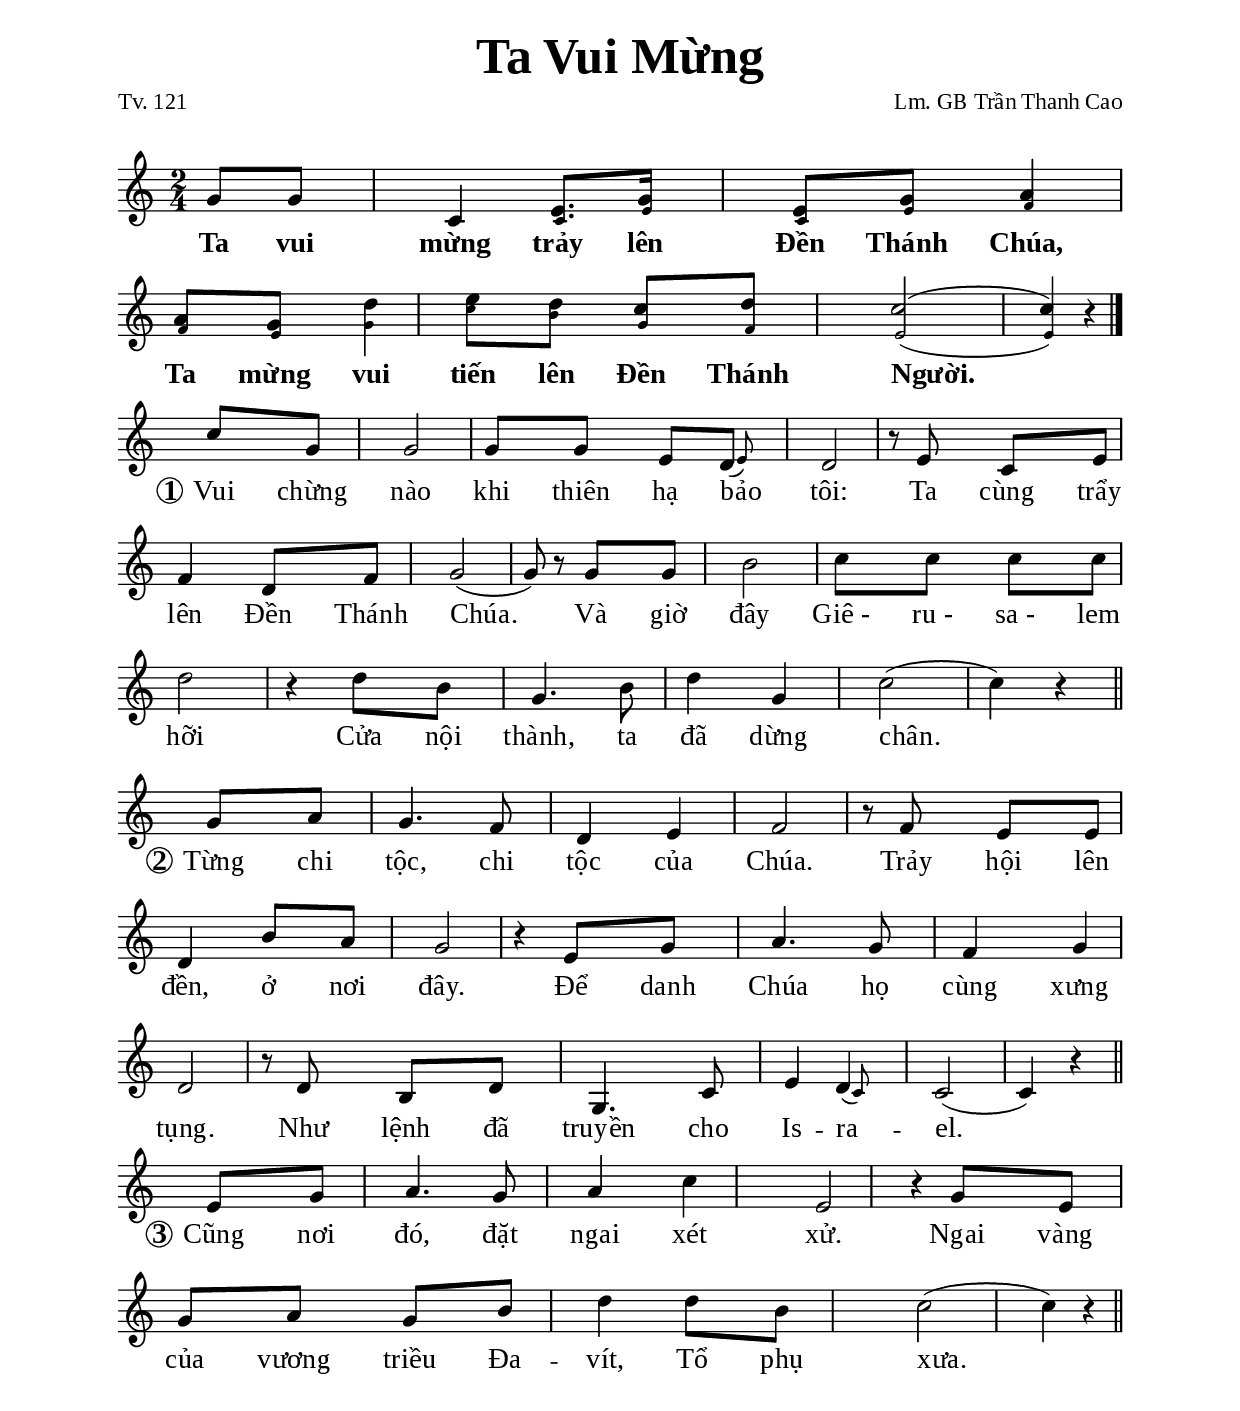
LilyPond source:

% Cài đặt chung
\version "2.22.1"
\include "english.ly"

\header {
  title = \markup { \fontsize #3 "Ta Vui Mừng" }
  poet = "Tv. 121"
  composer = "Lm. GB Trần Thanh Cao"
  arranger = " "
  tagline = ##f
}

% Nhạc điệp khúc
nhacDiepKhucSop = \relative c'' {
  \partial 4 g8 g |
  c,4 e8. g16 |
  e8 g a4 |
  a8 g d'4 |
  e8 d c d |
  c2 ^( |
  c4) r
  \bar "|."
}

nhacDiepKhucBas = \relative c'' {
  \partial 4 g8 g |
  c,4 c8. e16 |
  c8 e f4 |
  f8 e g4 |
  c8 b g f |
  e2 _( |
  e4) r
}

% Nhạc phiên khúc
nhacPhienKhucMot = \relative c'' {
  \partial 4 c8 g |
  g2 |
  g8 g e
  #(define afterGraceFraction (cons 1 3))
  \afterGrace d (e8) |
  d2 |
  r8 e c e |
  f4 d8 f |
  g2 ( |
  g8) r g g |
  b2 |
  c8 c c c |
  d2 |
  r4 d8 b |
  g4. b8 |
  d4 g, |
  c2 ( |
  c4) r \bar "||"
}

nhacPhienKhucHai = \relative c'' {
  \partial 4 g8 a |
  g4. f8 |
  d4 e |
  f2 |
  r8 f e e |
  d4 b'8 a |
  g2 |
  r4 e8 g |
  a4. g8 |
  f4 g |
  d2 |
  r8 d b d |
  g,4. c8 |
  e4
  #(define afterGraceFraction (cons 1 3))
  \afterGrace d (c8) |
  c2 ( |
  c4) r4 \bar "||"
}

nhacPhienKhucBa = \relative c' {
  \partial 4 e8 g |
  a4. g8 |
  a4 c |
  e,2 |
  r4 g8 e |
  g a g b |
  d4 d8 b |
  c2 ( |
  c4) r \bar "||"
}

% Lời điệp khúc
loiDiepKhuc = \lyricmode {
  Ta vui mừng trảy lên Đền Thánh Chúa,
  Ta mừng vui tiến lên Đền Thánh Người.
}

% Lời phiên khúc
loiPhienKhucMot = \lyricmode {
  \set stanza = \markup { \circle { \huge "1" } }
  Vui chừng nào khi thiên hạ bảo tôi:
  Ta cùng trẩy lên Đền Thánh Chúa.
  Và giờ đây "Giê -" "ru -" "sa -" lem hỡi
  Cửa nội thành, ta đã dừng chân.
}

loiPhienKhucHai = \lyricmode {
  \set stanza = \markup { \circle { \huge "2" } }
  Từng chi tộc, chi tộc của Chúa.
  Trảy hội lên đền, ở nơi đây.
  Để danh Chúa họ cùng xưng tụng.
  Như lệnh đã truyền cho Is -- ra -- el.
}

loiPhienKhucBa = \lyricmode {
  \set stanza = \markup { \circle { \huge "3" } }
  Cũng nơi đó, đặt ngai xét xử.
  Ngai vàng của vương triều Đa -- vít, Tổ phụ xưa.
}


% Dàn trang
\paper {
  #(set-paper-size "a4")
  top-margin = 10\mm
  bottom-margin = 10\mm
  left-margin = 20\mm
  right-margin = 20\mm
  indent = #0
  #(define fonts
    (make-pango-font-tree
      "Liberation Serif"
      "Liberation Serif"
      "Liberation Serif"
      (/ 20 20)))
  %page-count = #1
  system-system-spacing = #'((basic-distance . 12))
  score-system-spacing = #'((basic-distance . 12))
}

% Thiết lập tông và nhịp
TongNhip = { \key c \major \time 2/4 }

% Đổi kích thước nốt cho bè phụ
notBePhu =
#(define-music-function (font-size music) (number? ly:music?)
   (for-some-music
     (lambda (m)
       (if (music-is-of-type? m 'rhythmic-event)
           (begin
             (set! (ly:music-property m 'tweaks)
                   (cons `(font-size . ,font-size)
                         (ly:music-property m 'tweaks)))
             #t)
           #f))
     music)
   music)

\score {
  \new ChoirStaff <<
    \new Staff = diepKhuc \with {
        \consists "Merge_rests_engraver"
        %\magnifyStaff #(magstep +1)
        printPartCombineTexts = ##f
      }
        <<
        \new Voice \TongNhip \partCombine 
          \nhacDiepKhucSop
           \notBePhu -3 { \nhacDiepKhucBas }
        \new NullVoice = nhacThamChieu \nhacDiepKhucSop
        \new Lyrics \lyricsto nhacThamChieu \loiDiepKhuc
      >>
  >>
  \layout {
    \override Lyrics.LyricText.font-series = #'bold
    \override Lyrics.LyricText.font-size = #+2
    \override Lyrics.LyricSpace.minimum-distance = #4
    \override Score.BarNumber.break-visibility = ##(#f #f #f)
    \override Score.SpacingSpanner.uniform-stretching = ##t
    \override Score.SpacingSpanner packed-spacing = ##t
  }
}

\score {
  \new ChoirStaff <<
    \new Staff = phienKhuc \with {
        %\magnifyStaff #(magstep +1)
      }
      <<
      \new Voice = beSop {
        \TongNhip \nhacPhienKhucMot
      }
    >>
    \new Lyrics \lyricsto beSop \loiPhienKhucMot
  >>
  \layout {
    \override Staff.TimeSignature.transparent = ##t
    \override Lyrics.LyricText.font-size = #+2
    \override Lyrics.LyricSpace.minimum-distance = #4
    \override Score.BarNumber.break-visibility = ##(#f #f #f)
    \override Score.SpacingSpanner.uniform-stretching = ##t
  }
}

\score {
  \new ChoirStaff <<
    \new Staff = phienKhuc \with {
        %\magnifyStaff #(magstep +1)
      }
      <<
      \new Voice = beSop {
        \TongNhip \nhacPhienKhucHai
      }
    >>
    \new Lyrics \lyricsto beSop \loiPhienKhucHai
  >>
  \layout {
    \override Staff.TimeSignature.transparent = ##t
    \override Lyrics.LyricText.font-size = #+2
    \override Lyrics.LyricSpace.minimum-distance = #5
    \override Score.BarNumber.break-visibility = ##(#f #f #f)
    \override Score.SpacingSpanner.uniform-stretching = ##t
  }
}

\score {
  \new ChoirStaff <<
    \new Staff = phienKhuc \with {
        %\magnifyStaff #(magstep +1)
      }
      <<
      \new Voice = beSop {
        \TongNhip \nhacPhienKhucBa
      }
    >>
    \new Lyrics \lyricsto beSop \loiPhienKhucBa
  >>
  \layout {
    \override Staff.TimeSignature.transparent = ##t
    \override Lyrics.LyricText.font-size = #+2
    \override Lyrics.LyricSpace.minimum-distance = #5
    \override Score.BarNumber.break-visibility = ##(#f #f #f)
    \override Score.SpacingSpanner.uniform-stretching = ##t
    \override Score.SpacingSpanner packed-spacing = ##t
  }
}
